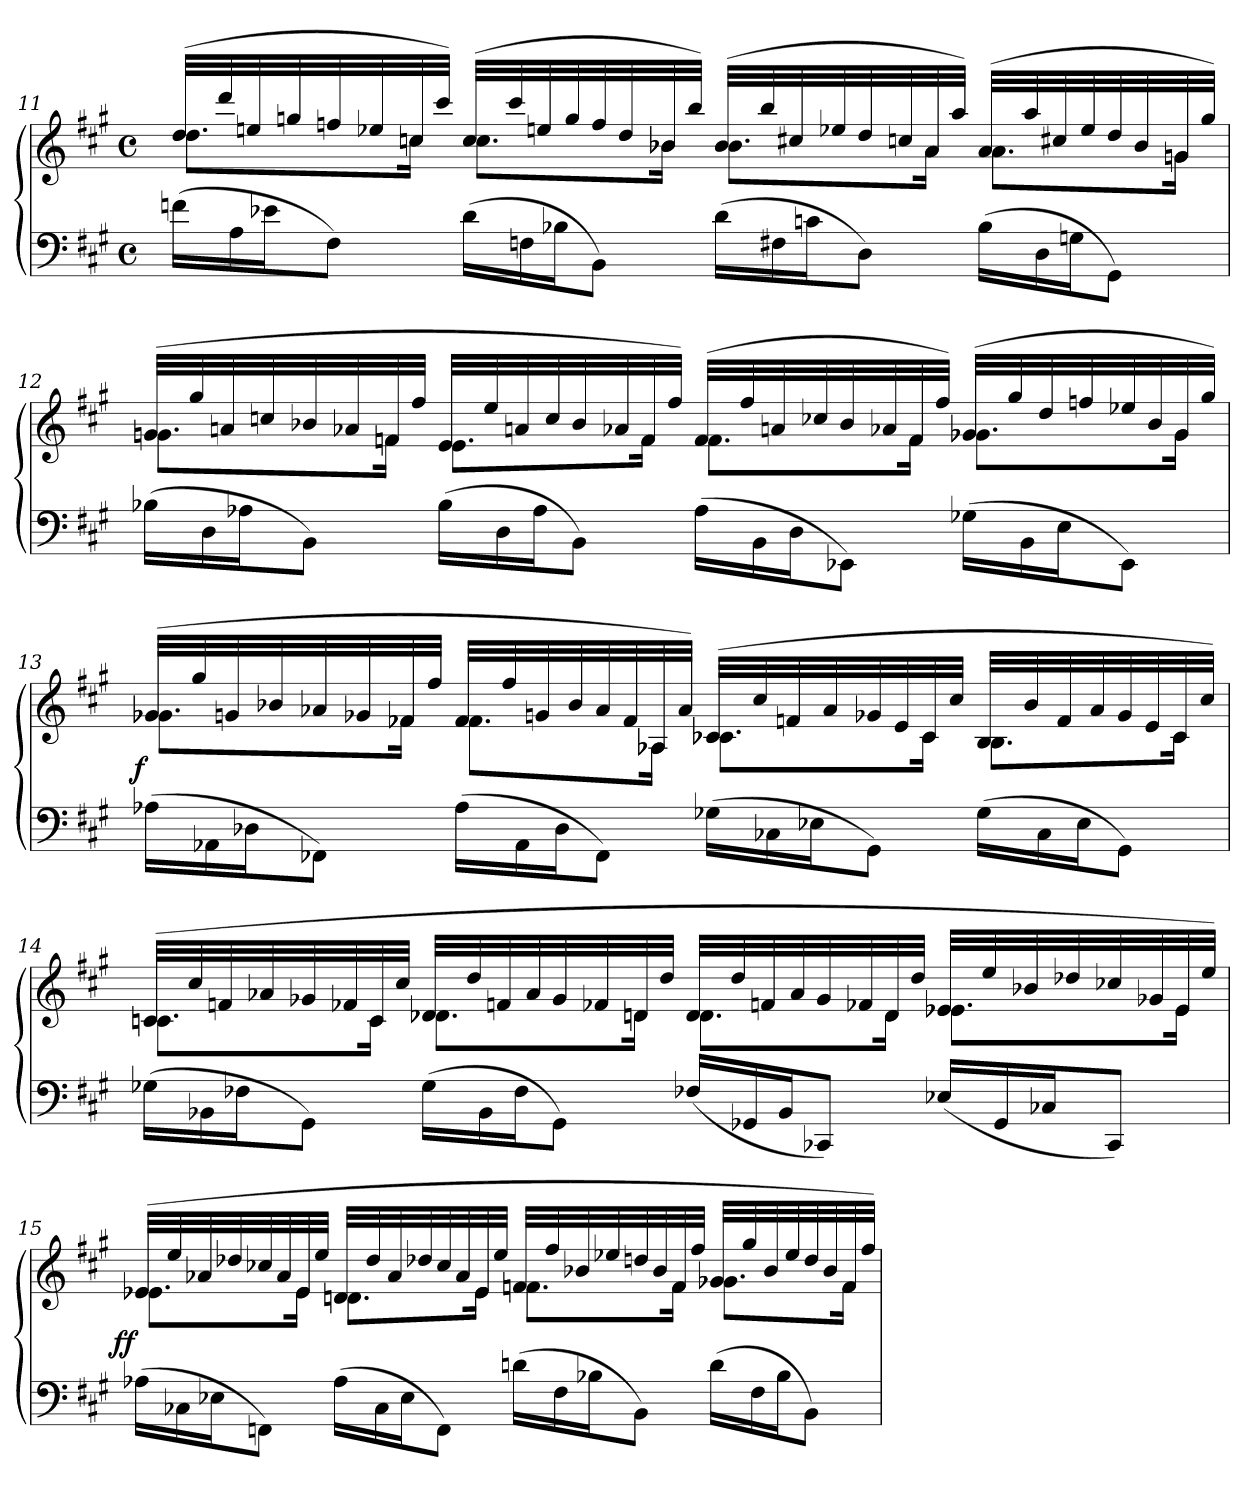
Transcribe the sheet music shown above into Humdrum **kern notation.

**kern	**kern	**dynam
*part1	*part1	*part1
*staff2	*staff1	*staff1/2
*clefF4	*clefG2	*
*k[f#c#g#]	*k[f#c#g#]	*
*f#:	*f#:	*
*M4/4	*M4/4	*
*met(c)	*met(c)	*
*Xtuplet	*	*
=11	=11	=11
*	*^	*
(>24fnLL	(>32ddLLL	8.ddL	.
.	32ddd!	.	.
24A	.	.	.
.	32een!	.	.
24e-XJ	.	.	.
.	32ggn!	.	.
8F#J)	32ffn!	.	.
.	32ee-X!	.	.
.	32ccn	16ccnJk	.
.	32ccc#!JJJ)	.	.
(>24dLL	(>32ccLLL	8.ccL	.
.	32ccc#!	.	.
24Fn	.	.	.
.	32een!	.	.
24B-XJ	.	.	.
.	32gg!	.	.
8BBJ)	32ff!	.	.
.	32dd!	.	.
.	32b-X	16b-XJk	.
.	32bb!JJJ)	.	.
(>24dLL	(>32b-LLL	8.b-L	.
.	32bb!	.	.
24F#X	.	.	.
.	32cc#X!	.	.
24cnJ	.	.	.
.	32ee-X!	.	.
8DJ)	32dd!	.	.
.	32ccn!	.	.
.	32a	16aJk	.
.	32aa!JJJ)	.	.
(>24B-LL	(>32aLLL	8.aL	.
.	32aa!	.	.
24D	.	.	.
.	32cc#X!	.	.
24GnJ	.	.	.
.	32ee-!	.	.
8GG#J)	32dd!	.	.
.	32b-!	.	.
.	32gn	16gnJk	.
.	32gg!JJJ)	.	.
=12	=12	=12	=12
(>24B-XLL	(>32gnLLL	8.gnL	.
.	32gg#!	.	.
24D	.	.	.
.	32an!	.	.
24A-XJ	.	.	.
.	32ccn!	.	.
8BBJ)	32b-X!	.	.
.	32a-X!	.	.
.	32fn	16fnJk	.
.	32ff#!JJJ	.	.
(>24B-LL	32eLLL	8.eL	.
.	32ee!	.	.
24D	.	.	.
.	32an!	.	.
24A-J	.	.	.
.	32cc!	.	.
8BBJ)	32b-!	.	.
.	32a-X!	.	.
.	32f	16fJk	.
.	32ff#!JJJ)	.	.
(>24A-\LL	(>32fLLL	8.fL	.
.	32ff#!	.	.
24BB	.	.	.
.	32an!	.	.
24DJ	.	.	.
.	32cc-X!	.	.
8EE-XJ)	32b-!	.	.
.	32a-X!	.	.
.	32f	16fJk	.
.	32ff#!JJJ)	.	.
(>24G-X\LL	(>32g-XLLL	8.g-XL	.
.	32gg#!	.	.
24BB	.	.	.
.	32dd!	.	.
24EJ	.	.	.
.	32ffn!	.	.
8EE-J)	32ee-X!	.	.
.	32b-!	.	.
.	32g-	16g-Jk	.
.	32gg#!JJJ)	.	.
=13	=13	=13	=13
!	!	!	!LO:DY:rj
(>24A-XLL	(>32g-XLLL	8.g-XL	f
.	32gg#!	.	.
24AA-X\	.	.	.
.	32gn!	.	.
24D-XJ	.	.	.
.	32b-X!	.	.
8FF-XJ)	32a-X!	.	.
.	32g-X!	.	.
.	32f-X	16f-XJk	.
.	32ff#!JJJ	.	.
(>24A-LL	32f-LLL	8.f-L	.
.	32ff#!	.	.
24AA-\	.	.	.
.	32gn!	.	.
24D-J	.	.	.
.	32b-!	.	.
8FF-J)	32a-!	.	.
.	32f-!	.	.
.	32A-X	16A-XJk	.
.	32a-!JJJ)	.	.
(>24G-XLL	(>32c-XLLL	8.c-XL	.
.	32cc#!	.	.
24C-X\	.	.	.
.	32fn!	.	.
24E-XJ	.	.	.
.	32a-!	.	.
8GG#J)	32g-X!	.	.
.	32e!	.	.
.	32c-	16c-Jk	.
.	32cc#!JJJ	.	.
(>24G-LL	32BLLL	8.BL	.
.	32b-!	.	.
24C-\	.	.	.
.	32f!	.	.
24E-J	.	.	.
.	32a-!	.	.
8GG#J)	32g-!	.	.
.	32e!	.	.
.	32c-	16c-Jk	.
.	32cc#!JJJ)	.	.
=14	=14	=14	=14
(>24G-X\LL	(>32cnLLL	8.cnL	.
.	32cc#!	.	.
24BB-X	.	.	.
.	32fn!	.	.
24F-XJ	.	.	.
.	32a-X!	.	.
8GG#J)	32g-X!	.	.
.	32f-X!	.	.
.	32c	16cJk	.
.	32cc#!JJJ	.	.
(>24G-\LL	32d-XLLL	8.d-XL	.
.	32dd!	.	.
24BB-	.	.	.
.	32fn!	.	.
24F-J	.	.	.
.	32a-!	.	.
8GG#J)	32g-!	.	.
.	32f-X!	.	.
.	32dn	16dnJk	.
.	32dd!JJJ	.	.
(<24F-X/LL	32dLLL	8.dL	.
.	32dd!	.	.
24GG-X	.	.	.
.	32fn!	.	.
24BB-J	.	.	.
.	32a-!	.	.
8CC-XJ)	32g-!	.	.
.	32f-X!	.	.
.	32d	16dJk	.
.	32dd!JJJ	.	.
(<24E-X/LL	32e-XLLL	8.e-XL	.
.	32ee!	.	.
24GG-	.	.	.
.	32b-X!	.	.
24C-XJ	.	.	.
.	32dd-X!	.	.
8CC-J)	32cc-X!	.	.
.	32g-X!	.	.
.	32e-	16e-Jk	.
.	32ee!JJJ)	.	.
=15	=15	=15	=15
!	!	!	!LO:DY:rj
(>24A-X\LL	(>32e-XLLL	8.e-XL	ff
.	32ee!	.	.
24C-X	.	.	.
.	32a-X!	.	.
24E-XJ	.	.	.
.	32dd-X!	.	.
8FFnJ)	32cc-X!	.	.
.	32a-!	.	.
.	32e-	16e-Jk	.
.	32ee!JJJ	.	.
(>24A-\LL	32dnLLL	8.dnL	.
.	32dd-!	.	.
24C-	.	.	.
.	32a-!	.	.
24E-J	.	.	.
.	32dd-X!	.	.
8FFJ)	32cc-!	.	.
.	32a-!	.	.
.	32e-	16e-Jk	.
.	32ee!JJJ	.	.
(>24dn\LL	32fnLLL	8.fnL	.
.	32ff#!	.	.
24F#	.	.	.
.	32b-X!	.	.
24B-XJ	.	.	.
.	32ee-X!	.	.
8BBJ)	32ddn!	.	.
.	32b-!	.	.
.	32f	16fJk	.
.	32ff#!JJJ	.	.
(>24d\LL	32g-XLLL	8.g-XL	.
.	32gg#!	.	.
24F#	.	.	.
.	32b-!	.	.
24B-J	.	.	.
.	32ee-!	.	.
8BBJ)	32dd!	.	.
.	32b-!	.	.
.	32f	16fJk	.
.	32ff#!JJJ)	.	.
*	*v	*v	*
=	=	=
*-	*-	*-
